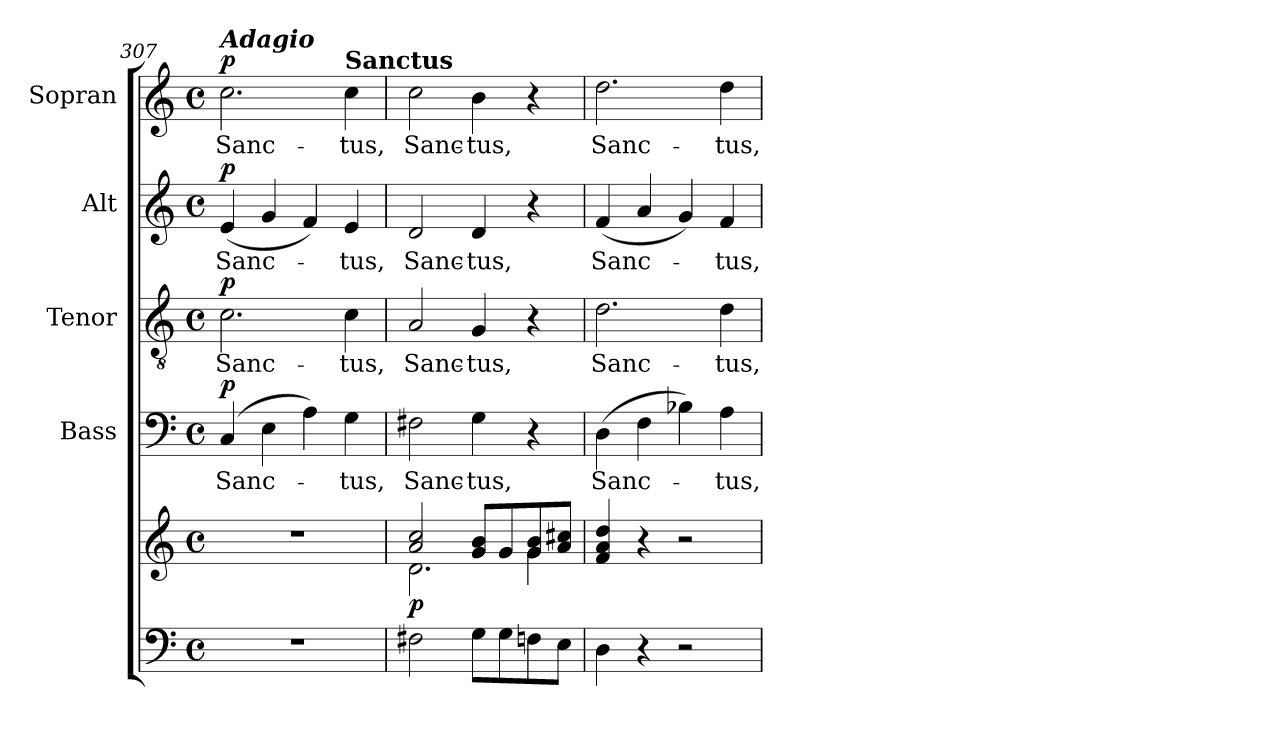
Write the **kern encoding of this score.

**kern	**kern	**dynam	**kern	**text	**dynam	**kern	**text	**dynam	**kern	**text	**dynam	**kern	**text	**dynam
*part5	*part5	*part5	*part4	*part4	*part4	*part3	*part3	*part3	*part2	*part2	*part2	*part1	*part1	*part1
*staff6	*staff5	*staff5/6	*staff4	*staff4	*staff4	*staff3	*staff3	*staff3	*staff2	*staff2	*staff2	*staff1	*staff1	*staff1
*	*	*	*I"Bass	*	*	*I"Tenor	*	*	*I"Alt	*	*	*I"Sopran	*	*
*	*	*	*I'B.	*	*	*I'T.	*	*	*I'A.	*	*	*I'S.	*	*
!!LO:PB:g=z
*clefF4	*clefG2	*	*clefF4	*	*	*clefGv2	*	*	*clefG2	*	*	*clefG2	*	*
*k[]	*k[]	*	*k[]	*	*	*k[]	*	*	*k[]	*	*	*k[]	*	*
*C:	*C:	*	*C:	*	*	*C:	*	*	*C:	*	*	*C:	*	*
*M4/4	*M4/4	*	*M4/4	*	*	*M4/4	*	*	*M4/4	*	*	*M4/4	*	*
*met(c)	*met(c)	*	*met(c)	*	*	*met(c)	*	*	*met(c)	*	*	*met(c)	*	*
=307	=307	=307	=307	=307	=307	=307	=307	=307	=307	=307	=307	=307	=307	=307
!	!	!	!	!	!	!	!	!	!	!	!	!LO:TX:a:Bi:t=Adagio	!	!
!	!	!	!	!LO:LY:b	!LO:DY:a	!	!LO:LY:b	!LO:DY:a	!	!LO:LY:b	!LO:DY:a	!	!LO:LY:b	!LO:DY:a
1r	1r	.	(4C/	Sanc-	p	2.c\	Sanc-	p	(<4e/	Sanc-	p	2.cc\	Sanc-	p
.	.	.	4E\	.	.	.	.	.	4g/	.	.	.	.	.
.	.	.	4A\)	.	.	.	.	.	4f/)	.	.	.	.	.
!	!	!	!	!	!	!	!	!	!	!	!	!LO:TX:a:B:t=Sanctus	!	!
!	!	!	!	!LO:LY:b	!	!	!LO:LY:b	!	!	!LO:LY:b	!	!	!LO:LY:b	!
.	.	.	4G\	-tus,	.	4c\	-tus,	.	4e/	-tus,	.	4cc\	-tus,	.
=308	=308	=308	=308	=308	=308	=308	=308	=308	=308	=308	=308	=308	=308	=308
*	*^	*	*	*	*	*	*	*	*	*	*	*	*	*
!	!	!	!LO:DY:b	!	!LO:LY:b	!	!	!LO:LY:b	!	!	!LO:LY:b	!	!	!LO:LY:b	!
2F#X\	2a/ 2cc/	2.d\	p	2F#X\	Sanc-	.	2A/	Sanc-	.	2d/	Sanc-	.	2cc\	Sanc-	.
!	!	!	!	!	!LO:LY:b	!	!	!LO:LY:b	!	!	!LO:LY:b	!	!	!LO:LY:b	!
8G\L	8g/ 8b/L	.	.	4G\	-tus,	.	4G/	-tus,	.	4d/	-tus,	.	4b\	-tus,	.
8G\	8g/	.	.	.	.	.	.	.	.	.	.	.	.	.	.
8Fn\	8g/ 8b/	4g\	.	4r	.	.	4r	.	.	4r	.	.	4r	.	.
8E\J	8a/ 8cc#X/J	.	.	.	.	.	.	.	.	.	.	.	.	.	.
*	*v	*v	*	*	*	*	*	*	*	*	*	*	*	*	*
=309	=309	=309	=309	=309	=309	=309	=309	=309	=309	=309	=309	=309	=309	=309
!	!	!	!	!LO:LY:b	!	!	!LO:LY:b	!	!	!LO:LY:b	!	!	!LO:LY:b	!
4D\	4f/ 4a/ 4dd/	.	(>4D\	Sanc-	.	2.d\	Sanc-	.	(<4f/	Sanc-	.	2.dd\	Sanc-	.
4r	4r	.	4F\	.	.	.	.	.	4a/	.	.	.	.	.
2r	2r	.	4B-X\)	.	.	.	.	.	4g/)	.	.	.	.	.
!	!	!	!	!LO:LY:b	!	!	!LO:LY:b	!	!	!LO:LY:b	!	!	!LO:LY:b	!
.	.	.	4A\	-tus,	.	4d\	-tus,	.	4f/	-tus,	.	4dd\	-tus,	.
=	=	=	=	=	=	=	=	=	=	=	=	=	=	=
*-	*-	*-	*-	*-	*-	*-	*-	*-	*-	*-	*-	*-	*-	*-
